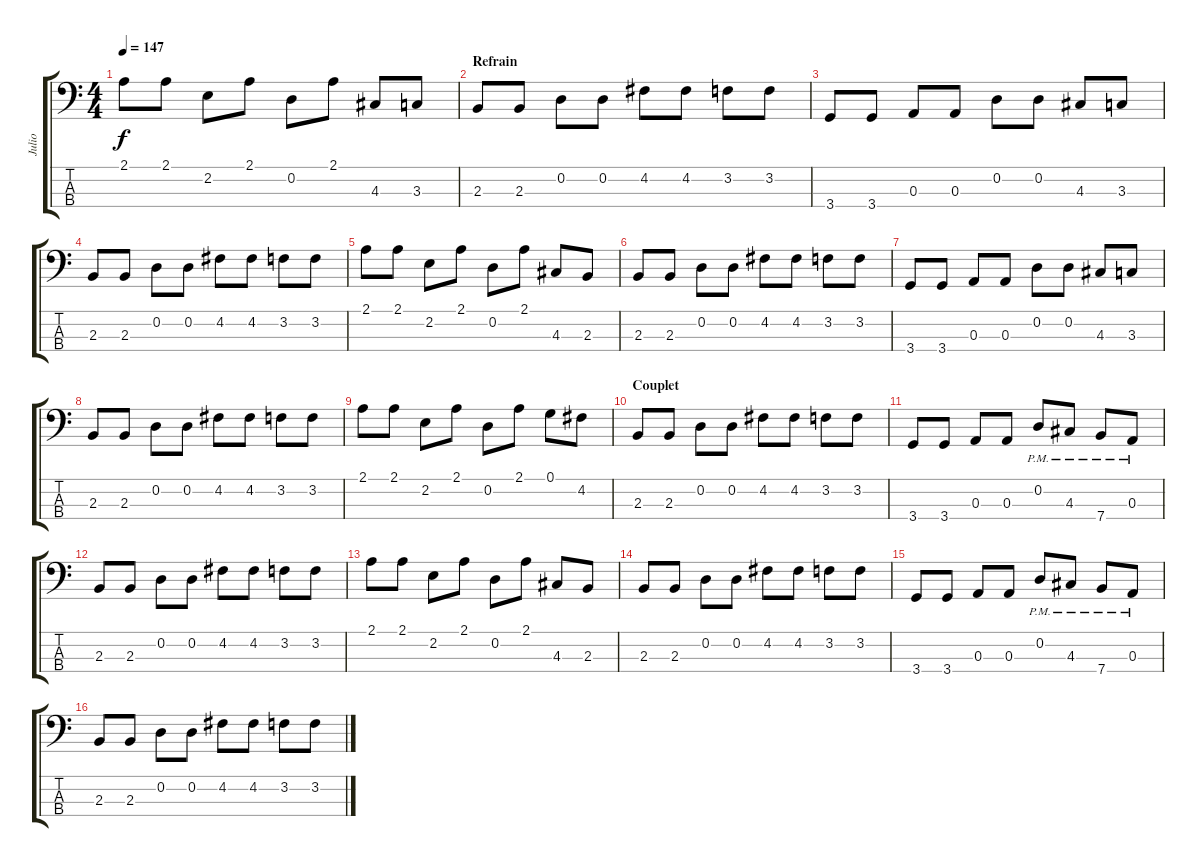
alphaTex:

\track ("Julio" "Julio") {instrument electricbassfinger}
\staff {score tabs}
\tuning (G2 D2 A1 E1) {hide}
\ts (4 4)
\tempo 147
\clef f4
\ks c
2.1.8{dy f} 2.1.8 2.2.8 2.1.8 0.2.8 2.1.8 4.3.8 3.3.8 |
\section ("" "Refrain")
2.3.8 2.3.8 0.2.8 0.2.8 4.2.8 4.2.8 3.2.8 3.2.8 |
3.4.8 3.4.8 0.3.8 0.3.8 0.2.8 0.2.8 4.3.8 3.3.8 |
2.3.8 2.3.8 0.2.8 0.2.8 4.2.8 4.2.8 3.2.8 3.2.8 |
2.1.8 2.1.8 2.2.8 2.1.8 0.2.8 2.1.8 4.3.8 2.3.8 |
2.3.8 2.3.8 0.2.8 0.2.8 4.2.8 4.2.8 3.2.8 3.2.8 |
3.4.8 3.4.8 0.3.8 0.3.8 0.2.8 0.2.8 4.3.8 3.3.8 |
2.3.8 2.3.8 0.2.8 0.2.8 4.2.8 4.2.8 3.2.8 3.2.8 |
2.1.8 2.1.8 2.2.8 2.1.8 0.2.8 2.1.8 0.1.8 4.2.8 |
\section ("" "Couplet")
2.3.8 2.3.8 0.2.8 0.2.8 4.2.8 4.2.8 3.2.8 3.2.8 |
3.4.8 3.4.8 0.3.8 0.3.8 0.2{pm}.8 4.3{pm}.8 7.4{pm}.8 0.3{pm}.8 |
2.3.8 2.3.8 0.2.8 0.2.8 4.2.8 4.2.8 3.2.8 3.2.8 |
2.1.8 2.1.8 2.2.8 2.1.8 0.2.8 2.1.8 4.3.8 2.3.8 |
2.3.8 2.3.8 0.2.8 0.2.8 4.2.8 4.2.8 3.2.8 3.2.8 |
3.4.8 3.4.8 0.3.8 0.3.8 0.2{pm}.8 4.3{pm}.8 7.4{pm}.8 0.3{pm}.8 |
2.3.8 2.3.8 0.2.8 0.2.8 4.2.8 4.2.8 3.2.8 3.2.8
